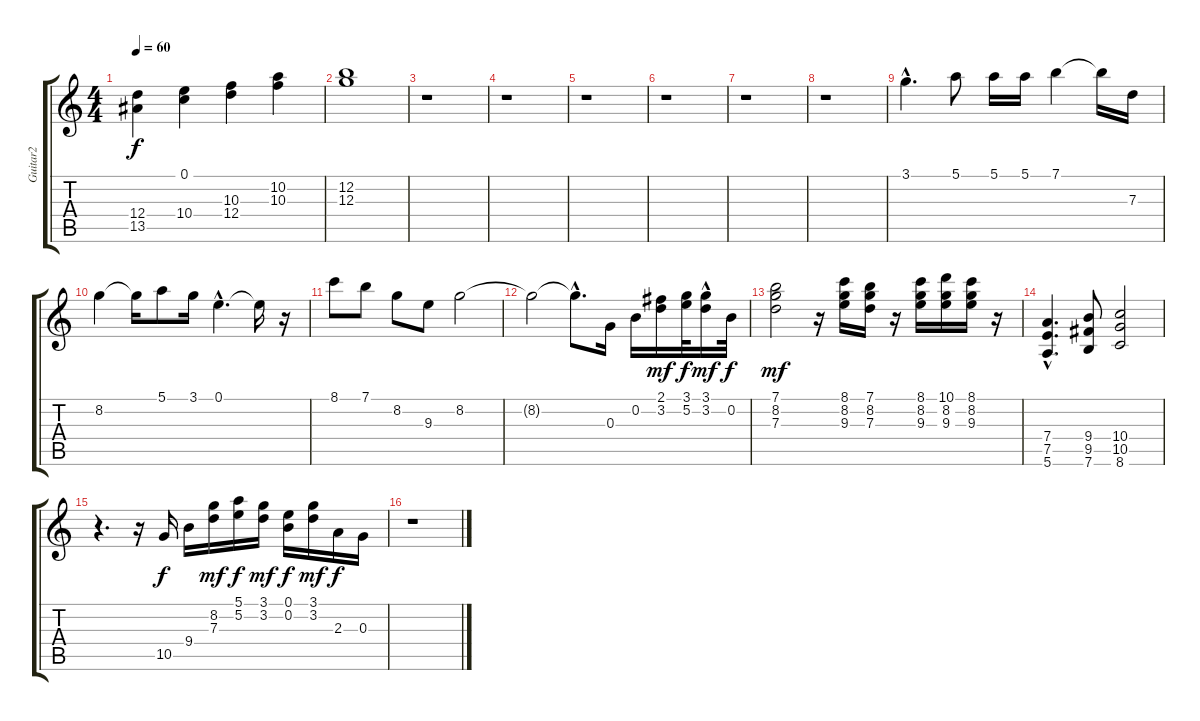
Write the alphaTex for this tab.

\track ("Guitar2" "Guitar2") {instrument distortionguitar}
\staff {score tabs}
\tuning (E4 B3 G3 D3 A2 E2) {hide}
\ts (4 4)
\tempo 60
\clef g2
\ks c
(12.4 13.5).4{dy f} (0.1 10.4).4 (10.3 12.4).4 (10.2 10.3).4 |
(12.2 12.3).1 |
r.1 |
r.1 |
r.1 |
r.1 |
r.1 |
r.1 |
3.1{hac}.4{d} 5.1.8 5.1.16 5.1.16 7.1.4 7.1{t}.16 7.3.16 |
8.2.4 8.2{t}.16 5.1.8 3.1.16 0.1{hac}.4{d} 0.1{t}.16 r.16 |
8.1.8 7.1.8 8.2.8 9.3.8 8.2.2 |
8.2{t}.2 8.2{hac t}.8{d} 0.3.16 0.2.16 (2.1 3.2).16{dy mf} (3.1 5.2).32{dy f} (3.1{hac} 3.2).16{dy mf} 0.2.32{dy f} |
(7.1 8.2 7.3).2{dy mf} r.16 (8.1 8.2 9.3).16 (7.1 8.2 7.3).16 r.16 (8.1 8.2 9.3).16 (10.1 8.2 9.3).16 (8.1 8.2 9.3).16 r.16 |
(7.4{hac} 7.5{hac} 5.6{hac}).4{d} (9.4 9.5 7.6).8 (10.4 10.5 8.6).2 |
r.4{d} r.16 10.5.16{dy f} 9.4.16 (8.2 7.3).16{dy mf} (5.1 5.2).16{dy f} (3.1 3.2).16{dy mf} (0.1 0.2).16{dy f} (3.1 3.2).16{dy mf} 2.3.16{dy f} 0.3.16 |
r.1
